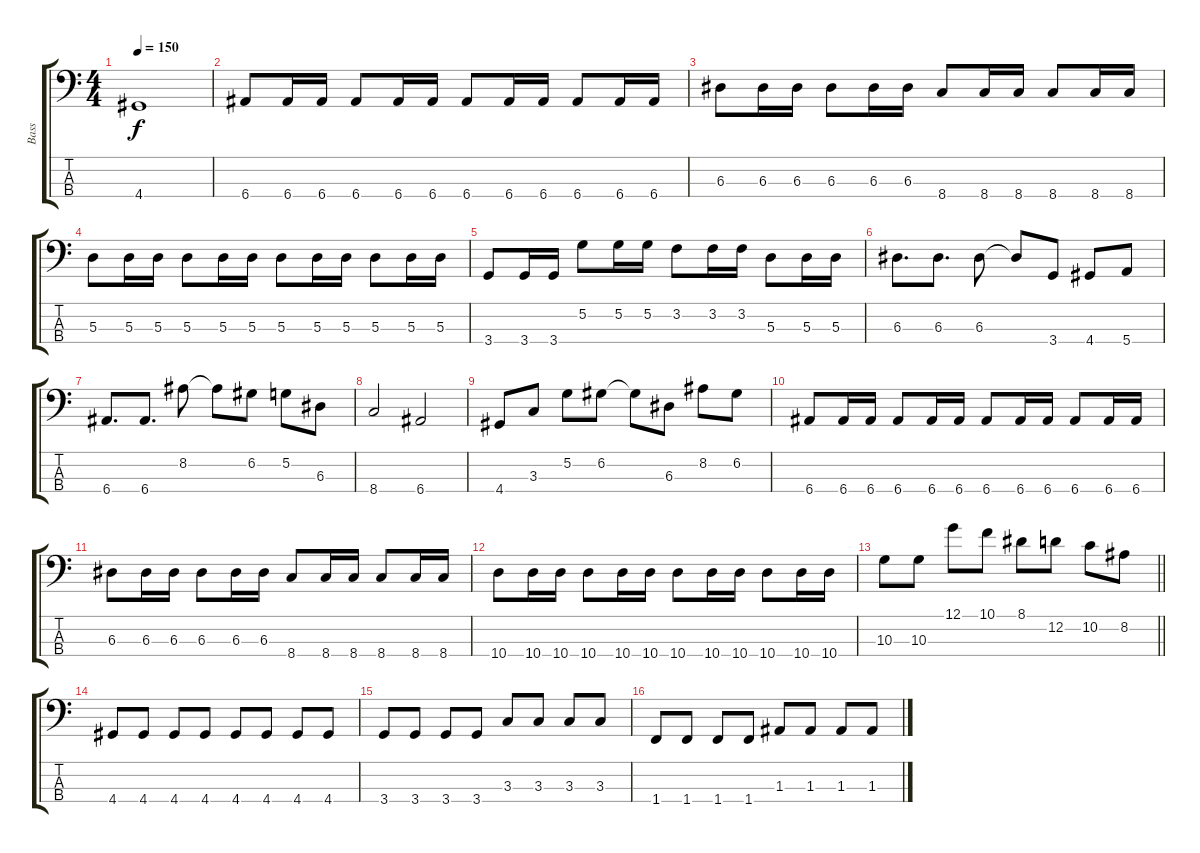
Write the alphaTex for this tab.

\track ("Bass" "Bass") {instrument electricbasspick}
\staff {score tabs}
\tuning (G2 D2 A1 E1) {hide}
\ts (4 4)
\tempo 150
\clef f4
\ks c
4.4.1{dy f} |
6.4.8 6.4.16 6.4.16 6.4.8 6.4.16 6.4.16 6.4.8 6.4.16 6.4.16 6.4.8 6.4.16 6.4.16 |
6.3.8 6.3.16 6.3.16 6.3.8 6.3.16 6.3.16 8.4.8 8.4.16 8.4.16 8.4.8 8.4.16 8.4.16 |
5.3.8 5.3.16 5.3.16 5.3.8 5.3.16 5.3.16 5.3.8 5.3.16 5.3.16 5.3.8 5.3.16 5.3.16 |
3.4.8 3.4.16 3.4.16 5.2.8 5.2.16 5.2.16 3.2.8 3.2.16 3.2.16 5.3.8 5.3.16 5.3.16 |
6.3.8{d} 6.3.8{d} 6.3.8 6.3{t}.8 3.4.8 4.4.8 5.4.8 |
6.4.8{d} 6.4.8{d} 8.2.8 8.2{t}.8 6.2.8 5.2.8 6.3.8 |
8.4.2 6.4.2 |
4.4.8 3.3.8 5.2.8 6.2.8 6.2{t}.8 6.3.8 8.2.8 6.2.8 |
6.4.8 6.4.16 6.4.16 6.4.8 6.4.16 6.4.16 6.4.8 6.4.16 6.4.16 6.4.8 6.4.16 6.4.16 |
6.3.8 6.3.16 6.3.16 6.3.8 6.3.16 6.3.16 8.4.8 8.4.16 8.4.16 8.4.8 8.4.16 8.4.16 |
10.4.8 10.4.16 10.4.16 10.4.8 10.4.16 10.4.16 10.4.8 10.4.16 10.4.16 10.4.8 10.4.16 10.4.16 |
\barLineRight lightlight
10.3.8 10.3.8 12.1.8 10.1.8 8.1.8 12.2.8 10.2.8 8.2.8 |
4.4.8 4.4.8 4.4.8 4.4.8 4.4.8 4.4.8 4.4.8 4.4.8 |
3.4.8 3.4.8 3.4.8 3.4.8 3.3.8 3.3.8 3.3.8 3.3.8 |
1.4.8 1.4.8 1.4.8 1.4.8 1.3.8 1.3.8 1.3.8 1.3.8
